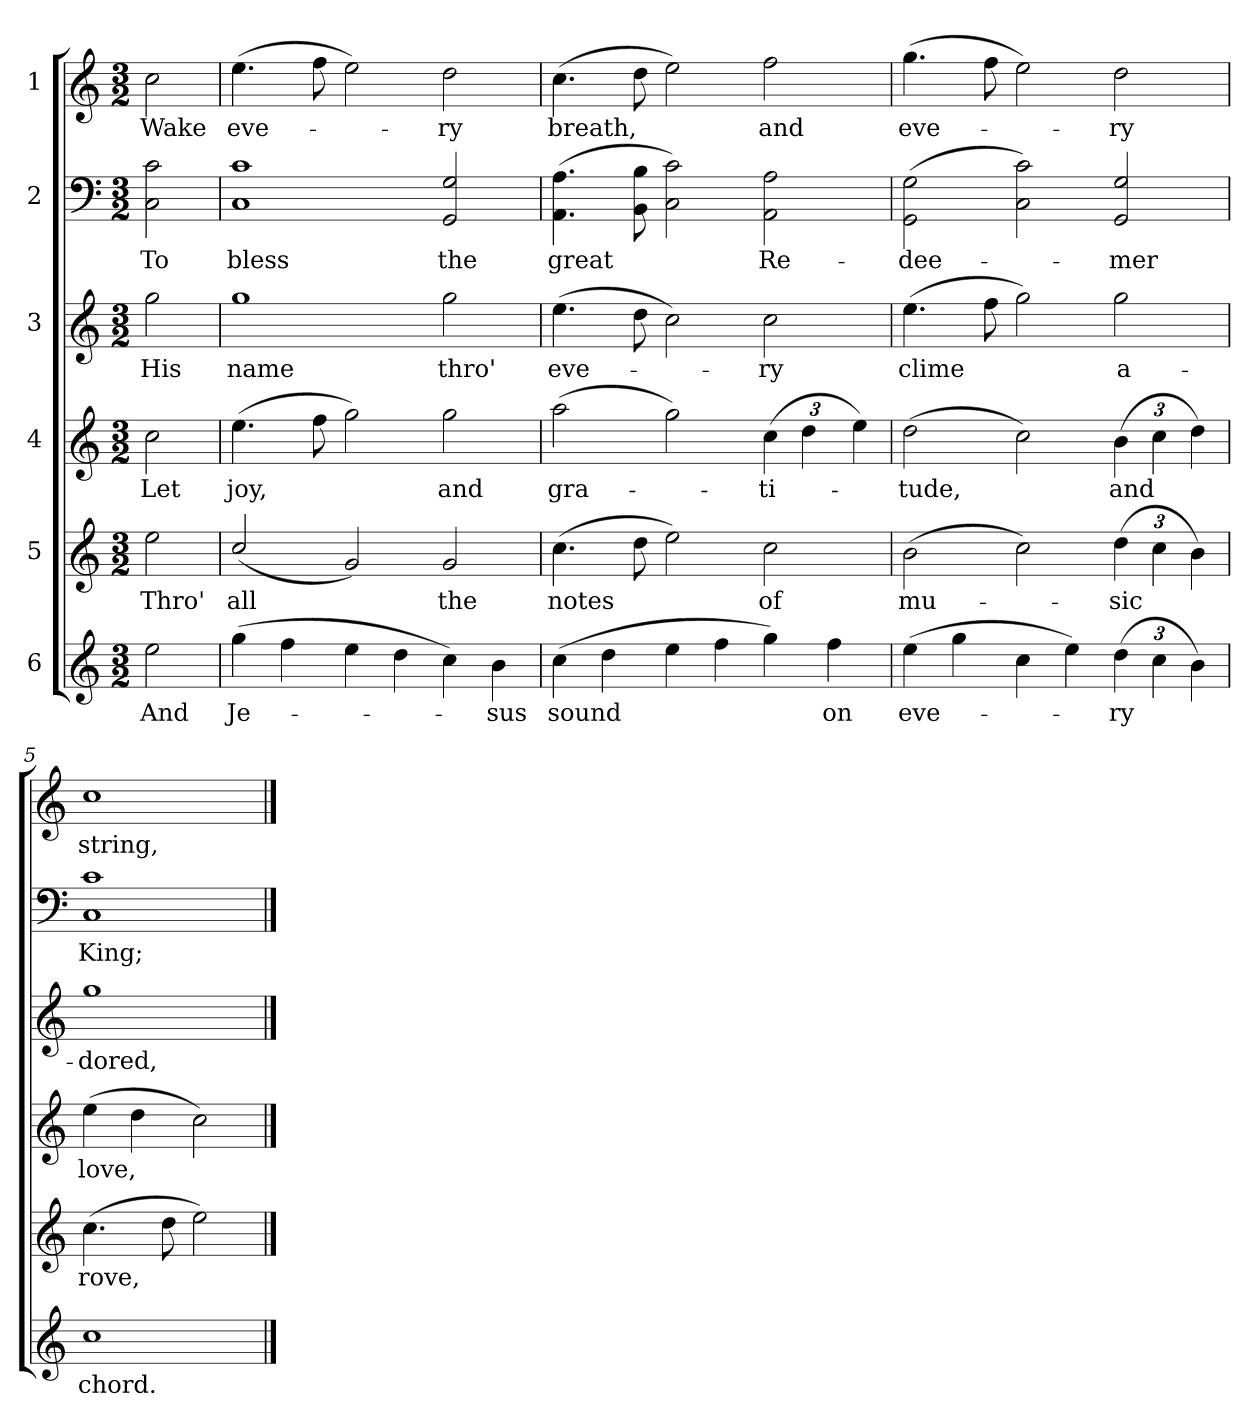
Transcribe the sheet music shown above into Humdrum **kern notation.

**kern	**text	**kern	**text	**kern	**text	**kern	**text	**kern	**text	**kern	**text
*part6	*part6	*part5	*part5	*part4	*part4	*part3	*part3	*part2	*part2	*part1	*part1
*staff6	*staff6	*staff5	*staff5	*staff4	*staff4	*staff3	*staff3	*staff2	*staff2	*staff1	*staff1
*I"6	*	*I"5	*	*I"4	*	*I"3	*	*I"2	*	*I"1	*
*clefG2	*	*clefG2	*	*clefG2	*	*clefG2	*	*clefF4	*	*clefG2	*
*k[]	*	*k[]	*	*k[]	*	*k[]	*	*k[]	*	*k[]	*
*M3/2	*	*M3/2	*	*M3/2	*	*M3/2	*	*M3/2	*	*M3/2	*
=1	=1	=1	=1	=1	=1	=1	=1	=1	=1	=1	=1
2ee\	And	2ee\	Thro'	2cc\	Let	2gg\	His	2C\ 2c\	To	2cc\	Wake
=2	=2	=2	=2	=2	=2	=2	=2	=2	=2	=2	=2
(4gg\	Je-	(2cc/	all	(4.ee\	joy,	1gg	name	1C 1c	bless	(4.ee\	eve-
4ff\	.	.	.	.	.	.	.	.	.	.	.
.	.	.	.	8ff\	.	.	.	.	.	8ff\	.
4ee\	.	2g/)	.	2gg\)	.	.	.	.	.	2ee\)	.
4dd\	.	.	.	.	.	.	.	.	.	.	.
4cc\)	.	2g/	the	2gg\	and	2gg\	thro'	2GG/ 2G/	the	2dd\	-ry
4b\	-sus	.	.	.	.	.	.	.	.	.	.
=3	=3	=3	=3	=3	=3	=3	=3	=3	=3	=3	=3
(4cc\	sound	(4.cc\	notes	(2aa\	gra-	(4.ee\	eve-	(4.AA\ 4.A\	great	(4.cc\	breath,
4dd\	.	.	.	.	.	.	.	.	.	.	.
.	.	8dd\	.	.	.	8dd\	.	8BB\ 8B\	.	8dd\	.
4ee\	.	2ee\)	.	2gg\)	.	2cc\)	.	2C\ 2c\)	.	2ee\)	.
4ff\	.	.	.	.	.	.	.	.	.	.	.
*	*	*	*	*Xbrackettup	*	*	*	*	*	*	*
4gg\)	.	2cc\	of	(6cc\	-ti-	2cc\	-ry	2AA\ 2A\	Re-	2ff\	and
.	.	.	.	6dd\	.	.	.	.	.	.	.
4ff\	on	.	.	.	.	.	.	.	.	.	.
.	.	.	.	6ee\)	.	.	.	.	.	.	.
=4	=4	=4	=4	=4	=4	=4	=4	=4	=4	=4	=4
(4ee\	eve-	(2b\	mu-	(2dd\	-tude,	(4.ee\	clime	(2GG\ 2G\	-dee-	(4.gg\	eve-
4gg\	.	.	.	.	.	.	.	.	.	.	.
.	.	.	.	.	.	8ff\	.	.	.	8ff\	.
4cc\	.	2cc\)	.	2cc\)	.	2gg\)	.	2C\ 2c\)	.	2ee\)	.
4ee\)	.	.	.	.	.	.	.	.	.	.	.
*Xbrackettup	*	*Xbrackettup	*	*	*	*	*	*	*	*	*
(6dd\	-ry	(6dd\	-sic	(6b\	and	2gg\	a-	2GG/ 2G/	-mer	2dd\	-ry
6cc\	.	6cc\	.	6cc\	.	.	.	.	.	.	.
6b\)	.	6b\)	.	6dd\)	.	.	.	.	.	.	.
=5	=5	=5	=5	=5	=5	=5	=5	=5	=5	=5	=5
1cc	chord.	(4.cc\	rove,	(4ee\	love,	1gg	-dored,	1C 1c	King;	1cc	string,
.	.	.	.	4dd\	.	.	.	.	.	.	.
.	.	8dd\	.	.	.	.	.	.	.	.	.
.	.	2ee\)	.	2cc\)	.	.	.	.	.	.	.
==	==	==	==	==	==	==	==	==	==	==	==
*-	*-	*-	*-	*-	*-	*-	*-	*-	*-	*-	*-
